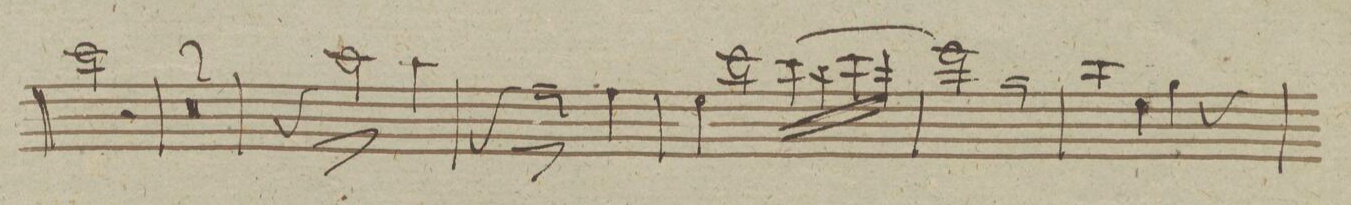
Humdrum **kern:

**kern	**dynam
*I"Flauto Secondo	*
*clefG2	*
*k[]	*
*met(c)	*
*M4/4	*
2ccc\	.
2r	.
=36	=36
0r	.
=37	=37
=38	=38
4r	.
2aa\^<	.
4aa\	.
=39	=39
4r	.
2ff\^<	.
4ff\	.
=40	=40
4ee\	.
2ccc\	.
(16ccc\LL	.
16bb\	.
16ccc\	.
16ddd\JJ	.
=41	=41
2eee\)	.
2gg\	.
=42	=42
4ccc\	.
4ee\	.
4gg\	.
4r	.
=43	=43
*-	*-
